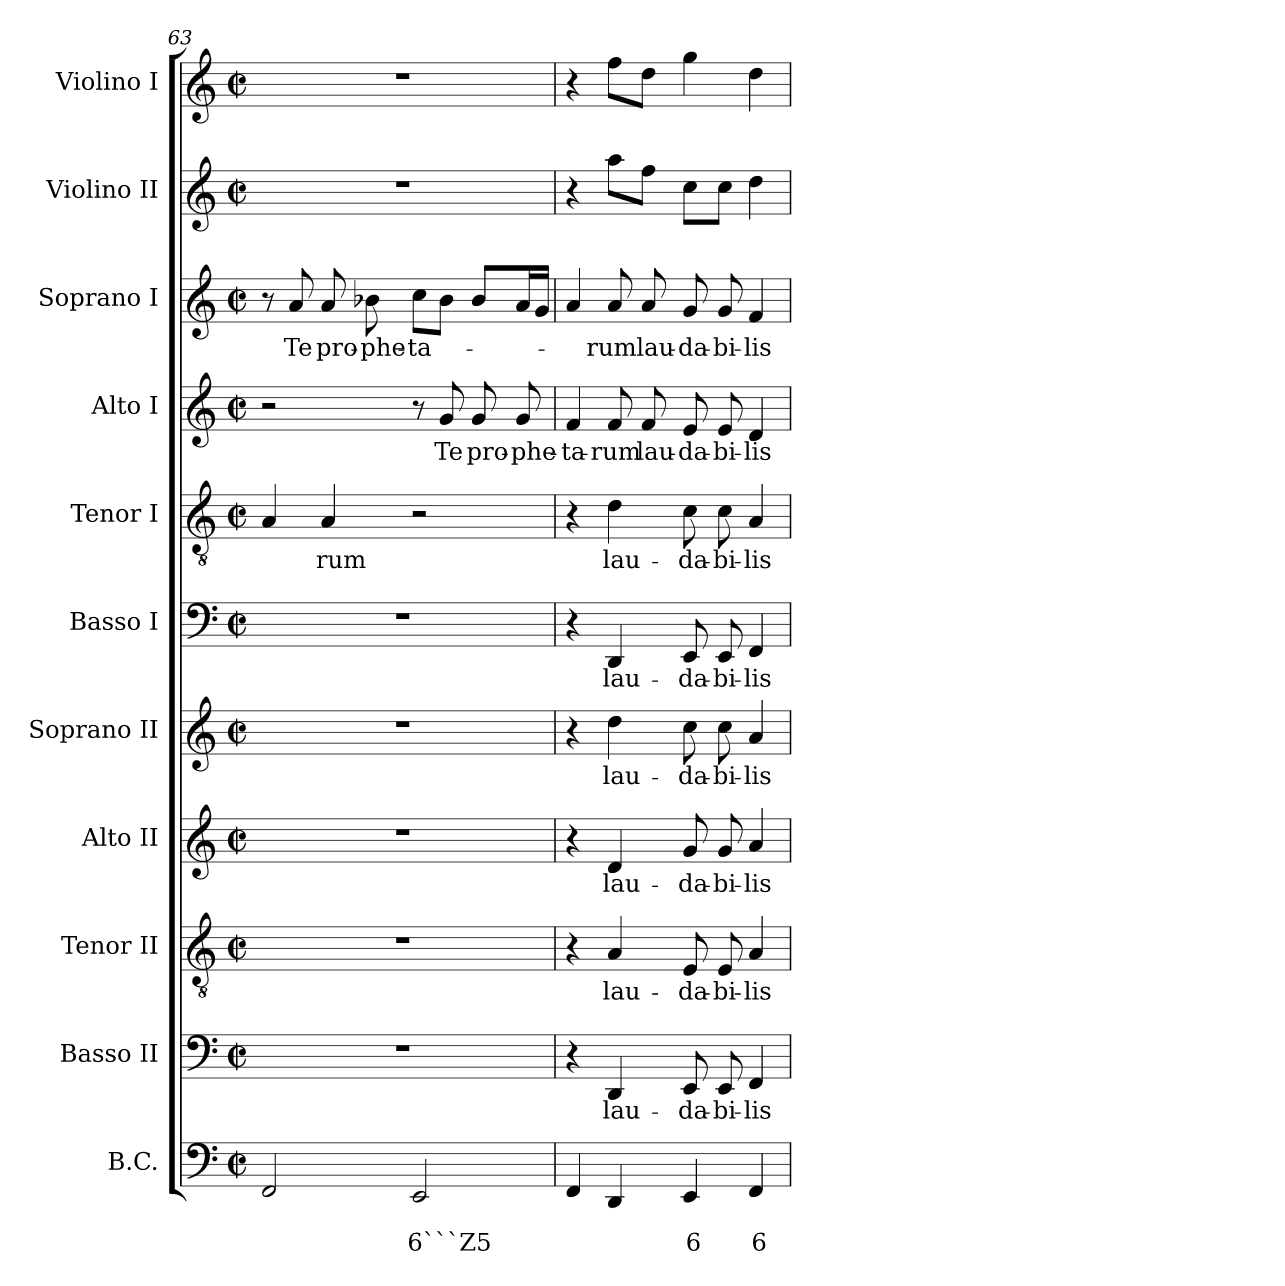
**kern	**text	**text	**kern	**text	**kern	**text	**kern	**text	**kern	**text	**kern	**text	**kern	**text	**kern	**text	**kern	**text	**kern	**kern
*part11	*part11	*part11	*part10	*part10	*part9	*part9	*part8	*part8	*part7	*part7	*part6	*part6	*part5	*part5	*part4	*part4	*part3	*part3	*part2	*part1
*staff11	*staff11	*staff11	*staff10	*staff10	*staff9	*staff9	*staff8	*staff8	*staff7	*staff7	*staff6	*staff6	*staff5	*staff5	*staff4	*staff4	*staff3	*staff3	*staff2	*staff1
*I"B.C.	*	*	*I"Basso II	*	*I"Tenor II	*	*I"Alto II	*	*I"Soprano II	*	*I"Basso I	*	*I"Tenor I	*	*I"Alto I	*	*I"Soprano I	*	*I"Violino II	*I"Violino I
*I'BC	*	*	*I'B 2	*	*I'T 2	*	*I'A 2	*	*I'S 2	*	*I'B 1	*	*I'T 1	*	*I'A 1	*	*I'S 1	*	*I'Vln. II	*I'Vln. I
!!LO:PB:g=z
*clefF4	*	*	*clefF4	*	*clefGv2	*	*clefG2	*	*clefG2	*	*clefF4	*	*clefGv2	*	*clefG2	*	*clefG2	*	*clefG2	*clefG2
*k[]	*	*	*k[]	*	*k[]	*	*k[]	*	*k[]	*	*k[]	*	*k[]	*	*k[]	*	*k[]	*	*k[]	*k[]
*C:	*	*	*C:	*	*C:	*	*C:	*	*C:	*	*C:	*	*C:	*	*C:	*	*C:	*	*C:	*C:
*M2/2	*	*	*M2/2	*	*M2/2	*	*M2/2	*	*M2/2	*	*M2/2	*	*M2/2	*	*M2/2	*	*M2/2	*	*M2/2	*M2/2
*met(c|)	*	*	*met(c|)	*	*met(c|)	*	*met(c|)	*	*met(c|)	*	*met(c|)	*	*met(c|)	*	*met(c|)	*	*met(c|)	*	*met(c|)	*met(c|)
=63	=63	=63	=63	=63	=63	=63	=63	=63	=63	=63	=63	=63	=63	=63	=63	=63	=63	=63	=63	=63
2FF/	.	.	1r	.	1r	.	1r	.	1r	.	1r	.	4A/	.	2r	.	8r	.	1r	1r
!	!	!	!	!	!	!	!	!	!	!	!	!	!	!	!	!	!	!LO:LY:b	!	!
.	.	.	.	.	.	.	.	.	.	.	.	.	.	.	.	.	8a/	Te	.	.
!	!	!	!	!	!	!	!	!	!	!	!	!	!	!LO:LY:b	!	!	!	!	!	!
!	!	!	!	!	!	!	!	!	!	!	!	!	!	!	!	!	!	!LO:LY:b	!	!
.	.	.	.	.	.	.	.	.	.	.	.	.	4A/	-rum	.	.	8a/	pro-	.	.
!	!	!	!	!	!	!	!	!	!	!	!	!	!	!	!	!	!	!LO:LY:b	!	!
.	.	.	.	.	.	.	.	.	.	.	.	.	.	.	.	.	8b-X\	-phe-	.	.
!	!	!LO:LY:b	!	!	!	!	!	!	!	!	!	!	!	!	!	!	!	!	!	!
!	!	!	!	!	!	!	!	!	!	!	!	!	!	!	!	!	!	!LO:LY:b	!	!
2EE/	.	6```Z5	.	.	.	.	.	.	.	.	.	.	2r	.	8r	.	8cc\L	-ta-	.	.
!	!	!	!	!	!	!	!	!	!	!	!	!	!	!	!	!LO:LY:b	!	!	!	!
.	.	.	.	.	.	.	.	.	.	.	.	.	.	.	8g/	Te	8b-\J	.	.	.
!	!	!	!	!	!	!	!	!	!	!	!	!	!	!	!	!LO:LY:b	!	!	!	!
.	.	.	.	.	.	.	.	.	.	.	.	.	.	.	8g/	pro-	8b-/L	.	.	.
!	!	!	!	!	!	!	!	!	!	!	!	!	!	!	!	!LO:LY:b	!	!	!	!
.	.	.	.	.	.	.	.	.	.	.	.	.	.	.	8g/	-phe-	16a/L	.	.	.
.	.	.	.	.	.	.	.	.	.	.	.	.	.	.	.	.	16g/JJ	.	.	.
=64	=64	=64	=64	=64	=64	=64	=64	=64	=64	=64	=64	=64	=64	=64	=64	=64	=64	=64	=64	=64
!	!	!	!	!	!	!	!	!	!	!	!	!	!	!	!	!LO:LY:b	!	!	!	!
4FF/	.	.	4r	.	4r	.	4r	.	4r	.	4r	.	4r	.	4f/	-ta-	4a/	.	4r	4r
!	!	!	!	!LO:LY:b	!	!	!	!	!	!	!	!	!	!	!	!	!	!	!	!
!	!	!	!	!	!	!LO:LY:b	!	!	!	!	!	!	!	!	!	!	!	!	!	!
!	!	!	!	!	!	!	!	!LO:LY:b	!	!	!	!	!	!	!	!	!	!	!	!
!	!	!	!	!	!	!	!	!	!	!LO:LY:b	!	!	!	!	!	!	!	!	!	!
!	!	!	!	!	!	!	!	!	!	!	!	!LO:LY:b	!	!	!	!	!	!	!	!
!	!	!	!	!	!	!	!	!	!	!	!	!	!	!LO:LY:b	!	!	!	!	!	!
!	!	!	!	!	!	!	!	!	!	!	!	!	!	!	!	!LO:LY:b	!	!	!	!
!	!	!	!	!	!	!	!	!	!	!	!	!	!	!	!	!	!	!LO:LY:b	!	!
4DD/	.	.	4DD/	lau-	4A/	lau-	4d/	lau-	4dd\	lau-	4DD/	lau-	4d\	lau-	8f/	-rum	8a/	-rum	8aa\L	8ff\L
!	!	!	!	!	!	!	!	!	!	!	!	!	!	!	!	!LO:LY:b	!	!	!	!
!	!	!	!	!	!	!	!	!	!	!	!	!	!	!	!	!	!	!LO:LY:b	!	!
.	.	.	.	.	.	.	.	.	.	.	.	.	.	.	8f/	lau-	8a/	lau-	8ff\J	8dd\J
!	!	!LO:LY:b	!	!	!	!	!	!	!	!	!	!	!	!	!	!	!	!	!	!
!	!	!	!	!LO:LY:b	!	!	!	!	!	!	!	!	!	!	!	!	!	!	!	!
!	!	!	!	!	!	!LO:LY:b	!	!	!	!	!	!	!	!	!	!	!	!	!	!
!	!	!	!	!	!	!	!	!LO:LY:b	!	!	!	!	!	!	!	!	!	!	!	!
!	!	!	!	!	!	!	!	!	!	!LO:LY:b	!	!	!	!	!	!	!	!	!	!
!	!	!	!	!	!	!	!	!	!	!	!	!LO:LY:b	!	!	!	!	!	!	!	!
!	!	!	!	!	!	!	!	!	!	!	!	!	!	!LO:LY:b	!	!	!	!	!	!
!	!	!	!	!	!	!	!	!	!	!	!	!	!	!	!	!LO:LY:b	!	!	!	!
!	!	!	!	!	!	!	!	!	!	!	!	!	!	!	!	!	!	!LO:LY:b	!	!
4EE/	.	6	8EE/	-da-	8E/	-da-	8g/	-da-	8cc\	-da-	8EE/	-da-	8c\	-da-	8e/	-da-	8g/	-da-	8cc\L	4gg\
!	!	!	!	!LO:LY:b	!	!	!	!	!	!	!	!	!	!	!	!	!	!	!	!
!	!	!	!	!	!	!LO:LY:b	!	!	!	!	!	!	!	!	!	!	!	!	!	!
!	!	!	!	!	!	!	!	!LO:LY:b	!	!	!	!	!	!	!	!	!	!	!	!
!	!	!	!	!	!	!	!	!	!	!LO:LY:b	!	!	!	!	!	!	!	!	!	!
!	!	!	!	!	!	!	!	!	!	!	!	!LO:LY:b	!	!	!	!	!	!	!	!
!	!	!	!	!	!	!	!	!	!	!	!	!	!	!LO:LY:b	!	!	!	!	!	!
!	!	!	!	!	!	!	!	!	!	!	!	!	!	!	!	!LO:LY:b	!	!	!	!
!	!	!	!	!	!	!	!	!	!	!	!	!	!	!	!	!	!	!LO:LY:b	!	!
.	.	.	8EE/	-bi-	8E/	-bi-	8g/	-bi-	8cc\	-bi-	8EE/	-bi-	8c\	-bi-	8e/	-bi-	8g/	-bi-	8cc\J	.
!	!	!LO:LY:b	!	!	!	!	!	!	!	!	!	!	!	!	!	!	!	!	!	!
!	!	!	!	!LO:LY:b	!	!	!	!	!	!	!	!	!	!	!	!	!	!	!	!
!	!	!	!	!	!	!LO:LY:b	!	!	!	!	!	!	!	!	!	!	!	!	!	!
!	!	!	!	!	!	!	!	!LO:LY:b	!	!	!	!	!	!	!	!	!	!	!	!
!	!	!	!	!	!	!	!	!	!	!LO:LY:b	!	!	!	!	!	!	!	!	!	!
!	!	!	!	!	!	!	!	!	!	!	!	!LO:LY:b	!	!	!	!	!	!	!	!
!	!	!	!	!	!	!	!	!	!	!	!	!	!	!LO:LY:b	!	!	!	!	!	!
!	!	!	!	!	!	!	!	!	!	!	!	!	!	!	!	!LO:LY:b	!	!	!	!
!	!	!	!	!	!	!	!	!	!	!	!	!	!	!	!	!	!	!LO:LY:b	!	!
4FF/	.	6	4FF/	-lis	4A/	-lis	4a/	-lis	4a/	-lis	4FF/	-lis	4A/	-lis	4d/	-lis	4f/	-lis	4dd\	4dd\
=	=	=	=	=	=	=	=	=	=	=	=	=	=	=	=	=	=	=	=	=
*-	*-	*-	*-	*-	*-	*-	*-	*-	*-	*-	*-	*-	*-	*-	*-	*-	*-	*-	*-	*-
